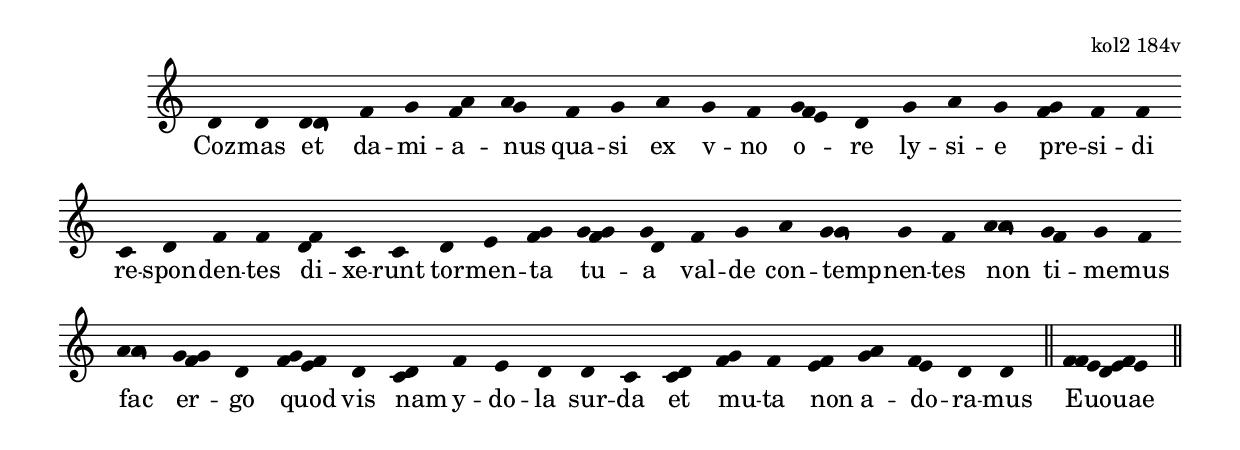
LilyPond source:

\version "2.19.32"

\include "../lib/synopsis.ily"

\score {
  \transpose c c' {
    \plainchant
    d d \bar "" \melisma { d \strophicus d } \bar "" f g \melisma { f a } \melisma { a g } \bar ""
    f g \bar "" a \bar "" g f \bar "" \melisma { g f e } d \bar ""
    g a \bar "" g \bar "" \melisma { f g } f f \bar ""
    c d f f \bar "" \melisma { d f } c c \bar ""

    d e \bar "" \melisma { f g } \bar "" \melisma { g f g } \melisma { g d } \bar "" f g \bar "" a \melisma { g \strophicus g } g f \bar ""
    \melisma { a \strophicus a } \bar "" \melisma { g f } g \bar "" f \bar ""
    \melisma { a \strophicus a } \bar "" \melisma { g f g } d \bar "" \melisma { f g e f } \bar "" d \bar ""
    \melisma { c d } \bar "" f e d \bar "" d c \bar "" \melisma { c d } \bar "" \melisma { f g } f \bar ""
    \melisma { e f } \bar "" \melisma { g a } \melisma { f e } d d \bar "||"

    \melisma { f f e d e f e } \bar "||"
  }
  \addlyrics {
    Coz -- mas et da -- mi -- a -- nus
    qua -- si ex v -- no o -- re
    ly -- si -- e pre -- si -- di
    re -- spon -- den -- tes di -- xe -- runt

    tor -- men -- ta tu -- a val -- de con -- temp -- nen -- tes % con- ne zcela jiste, mene obvykla zkratka
    non ti -- me -- mus
    fac er -- go quod vis
    nam y -- do -- la sur -- da et mu -- ta
    non a -- do -- ra -- mus

    Euouae
  }
  \header {
    fontes = "kol2 184v"
  }
}
